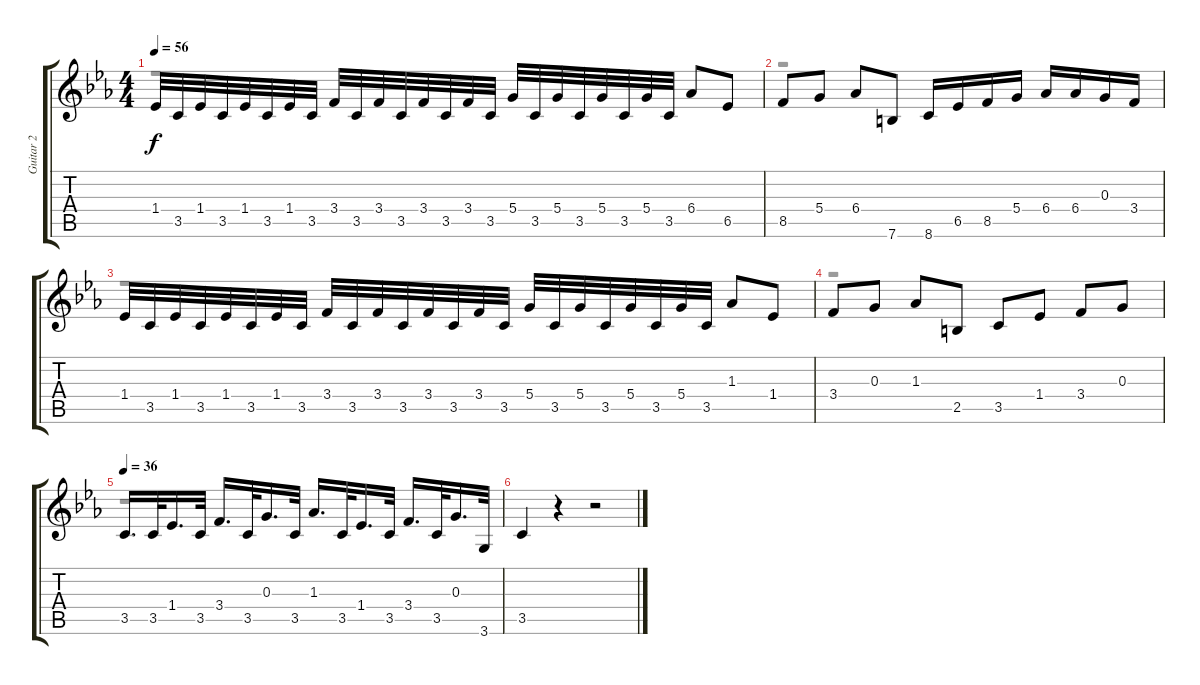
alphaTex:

\track ("Guitar 2" "Guitar 2") {instrument acousticguitarnylon}
\staff {score tabs}
\tuning (E4 B3 G3 D3 A2 E2) {hide}
\voice
\ts (4 4)
\tempo 56
\clef g2
\ks cminor
1.4.32{dy f} 3.5.32 1.4.32 3.5.32 1.4.32 3.5.32 1.4.32 3.5.32 3.4.32 3.5.32 3.4.32 3.5.32 3.4.32 3.5.32 3.4.32 3.5.32 5.4.32 3.5.32 5.4.32 3.5.32 5.4.32 3.5.32 5.4.32 3.5.32 6.4.8 6.5.8 |
8.5.8 5.4.8 6.4.8 7.6.8 8.6.16 6.5.16 8.5.16 5.4.16 6.4.16 6.4.16 0.3.16 3.4.16 |
1.4.32 3.5.32 1.4.32 3.5.32 1.4.32 3.5.32 1.4.32 3.5.32 3.4.32 3.5.32 3.4.32 3.5.32 3.4.32 3.5.32 3.4.32 3.5.32 5.4.32 3.5.32 5.4.32 3.5.32 5.4.32 3.5.32 5.4.32 3.5.32 1.3.8 1.4.8 |
3.4.8 0.3.8 1.3.8 2.5.8 3.5.8 1.4.8 3.4.8 0.3.8 |
\tempo 36
3.5.16{d} 3.5.32 1.4.16{d} 3.5.32 3.4.16{d} 3.5.32 0.3.16{d} 3.5.32 1.3.16{d} 3.5.32 1.4.16{d} 3.5.32 3.4.16{d} 3.5.32 0.3.16{d} 3.6.32 |
3.5.4 r.4 r.2
\voice
\clef g2
\ottava regular
\simile none
\ks cminor
r.1{dy f} |
r.1 |
r.1 |
r.1 |
r.1 |
